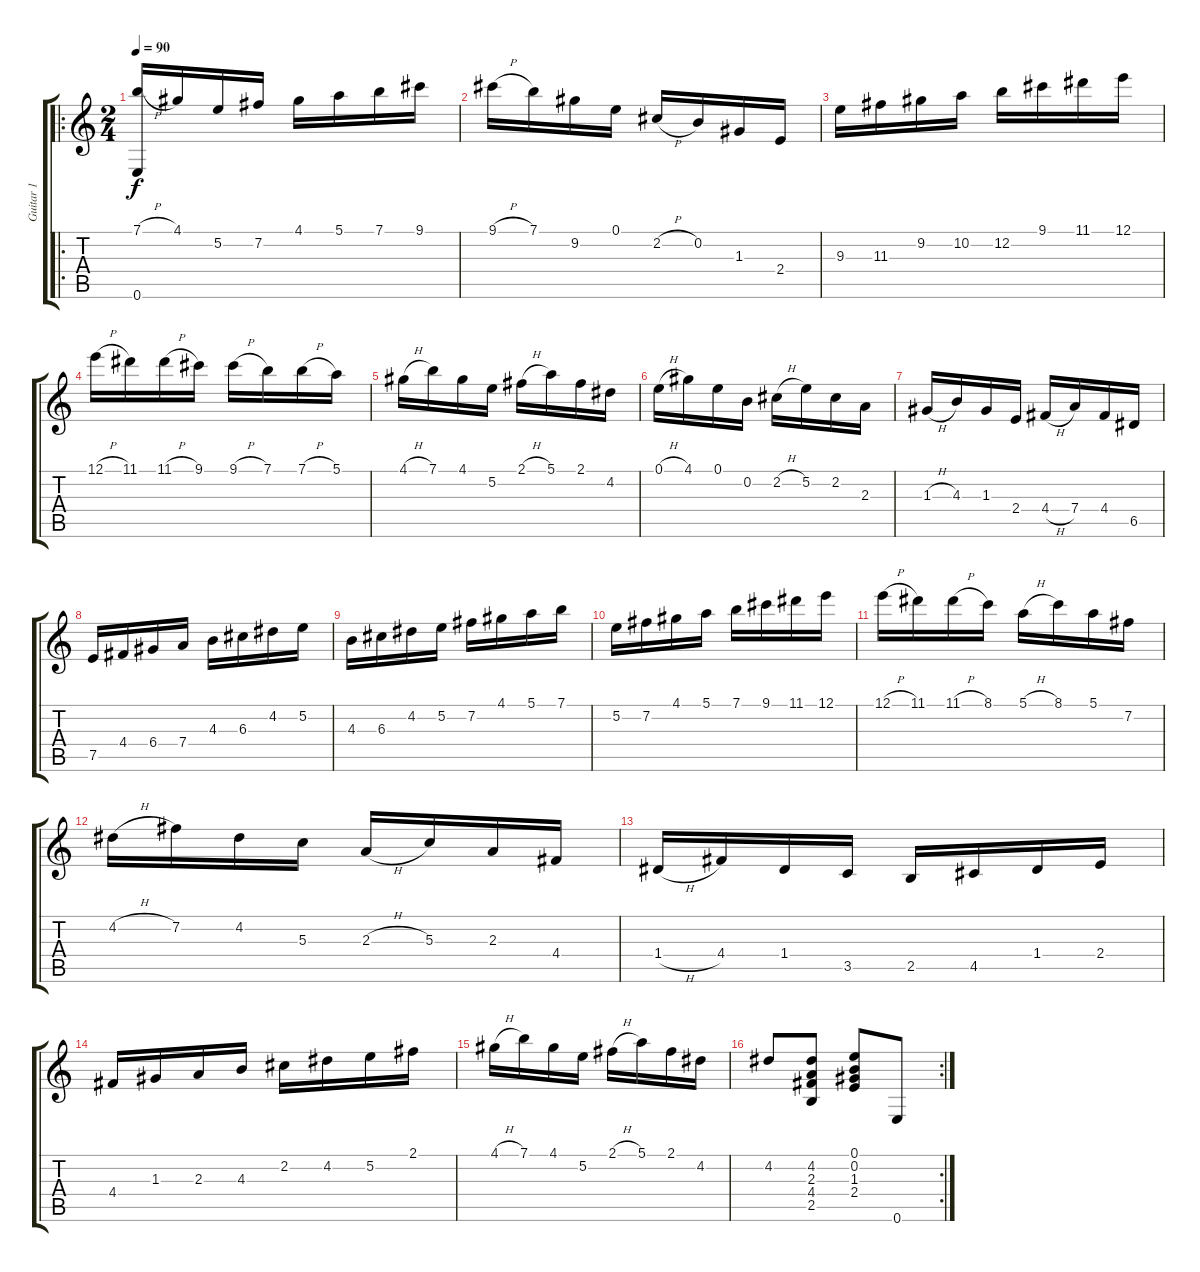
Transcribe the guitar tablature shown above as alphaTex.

\track ("Guitar 1" "Guitar 1") {instrument acousticguitarnylon}
\staff {score tabs}
\tuning (E4 B3 G3 D3 A2 E2) {hide}
\ro
\ts (2 4)
\tempo 90
\clef g2
\ks c
(7.1{h} 0.6).16{dy f instrument acousticguitarnylon} 4.1.16 5.2.16 7.2.16 4.1.16 5.1.16 7.1.16 9.1.16 |
9.1{h}.16 7.1.16 9.2.16 0.1.16 2.2{h}.16 0.2.16 1.3.16 2.4.16 |
9.3.16 11.3.16 9.2.16 10.2.16 12.2.16 9.1.16 11.1.16 12.1.16 |
12.1{h}.16 11.1.16 11.1{h}.16 9.1.16 9.1{h}.16 7.1.16 7.1{h}.16 5.1.16 |
4.1{h}.16 7.1.16 4.1.16 5.2.16 2.1{h}.16 5.1.16 2.1.16 4.2.16 |
0.1{h}.16 4.1.16 0.1.16 0.2.16 2.2{h}.16 5.2.16 2.2.16 2.3.16 |
1.3{h}.16 4.3.16 1.3.16 2.4.16 4.4{h}.16 7.4.16 4.4.16 6.5.16 |
7.5.16 4.4.16 6.4.16 7.4.16 4.3.16 6.3.16 4.2.16 5.2.16 |
4.3.16 6.3.16 4.2.16 5.2.16 7.2.16 4.1.16 5.1.16 7.1.16 |
5.2.16 7.2.16 4.1.16 5.1.16 7.1.16 9.1.16 11.1.16 12.1.16 |
12.1{h}.16 11.1.16 11.1{h}.16 8.1.16 5.1{h}.16 8.1.16 5.1.16 7.2.16 |
4.2{h}.16 7.2.16 4.2.16 5.3.16 2.3{h}.16 5.3.16 2.3.16 4.4.16 |
1.4{h}.16 4.4.16 1.4.16 3.5.16 2.5.16 4.5.16 1.4.16 2.4.16 |
4.4.16 1.3.16 2.3.16 4.3.16 2.2.16 4.2.16 5.2.16 2.1.16 |
4.1{h}.16 7.1.16 4.1.16 5.2.16 2.1{h}.16 5.1.16 2.1.16 4.2.16 |
\rc 2
4.2.8 (4.2 2.3 4.4 2.5).8 (0.1 0.2 1.3 2.4).8 0.6.8
